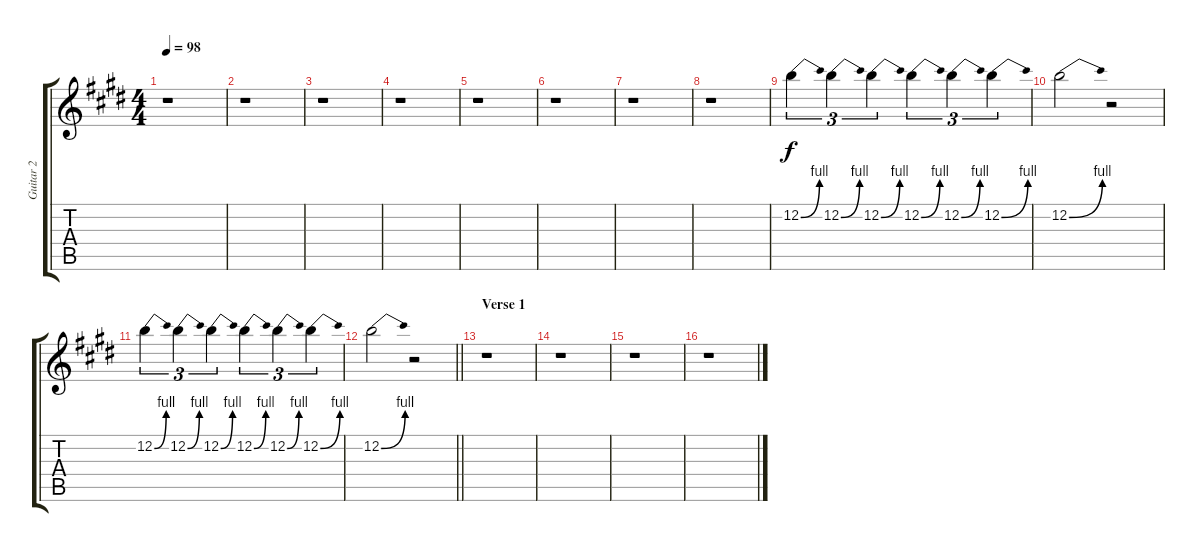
\track ("Guitar 2" "Guitar 2") {instrument distortionguitar}
\staff {score tabs}
\tuning (E4 B3 G3 D3 A2 E2) {hide}
\ts (4 4)
\tempo 98
\clef g2
\ks c#minor
r.1{dy f instrument distortionguitar} |
r.1 |
r.1 |
r.1 |
r.1 |
r.1 |
r.1 |
r.1 |
12.2{be (bend 0 0 60 4)}.4{tu (3 2)} 12.2{be (bend 0 0 60 4)}.4{tu (3 2)} 12.2{be (bend 0 0 60 4)}.4{tu (3 2)} 12.2{be (bend 0 0 60 4)}.4{tu (3 2)} 12.2{be (bend 0 0 60 4)}.4{tu (3 2)} 12.2{be (bend 0 0 60 4)}.4{tu (3 2)} |
12.2{be (bend 0 0 60 4)}.2 r.2 |
12.2{be (bend 0 0 60 4)}.4{tu (3 2)} 12.2{be (bend 0 0 60 4)}.4{tu (3 2)} 12.2{be (bend 0 0 60 4)}.4{tu (3 2)} 12.2{be (bend 0 0 60 4)}.4{tu (3 2)} 12.2{be (bend 0 0 60 4)}.4{tu (3 2)} 12.2{be (bend 0 0 60 4)}.4{tu (3 2)} |
\barLineRight lightlight
12.2{be (bend 0 0 60 4)}.2 r.2 |
\section ("" "Verse 1")
r.1 |
r.1 |
r.1 |
r.1
